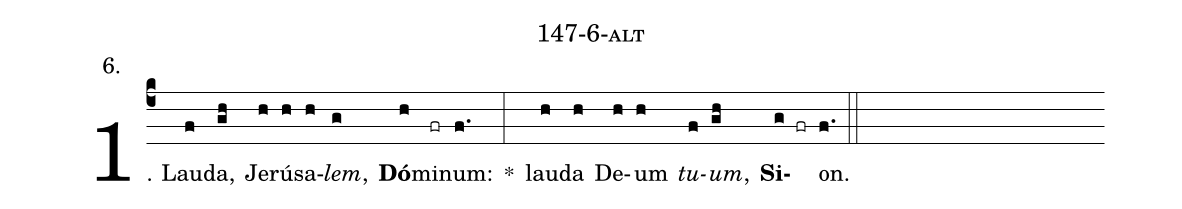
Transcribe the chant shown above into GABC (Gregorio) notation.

name: 147-6-alt;
annotation: 6.;
%%
(c4)1. Lau(f)da,(gh) Je(h)rú(h)sa(h)<i>lem</i>,(g) <b>Dó</b>(h)mi(fr)num:(f.) *(:) lau(h)da(h) De(h)um(h) <i>tu</i>(f)<i>um</i>,(gh) <b>Si</b>(g fr)on.(f.) (::)
